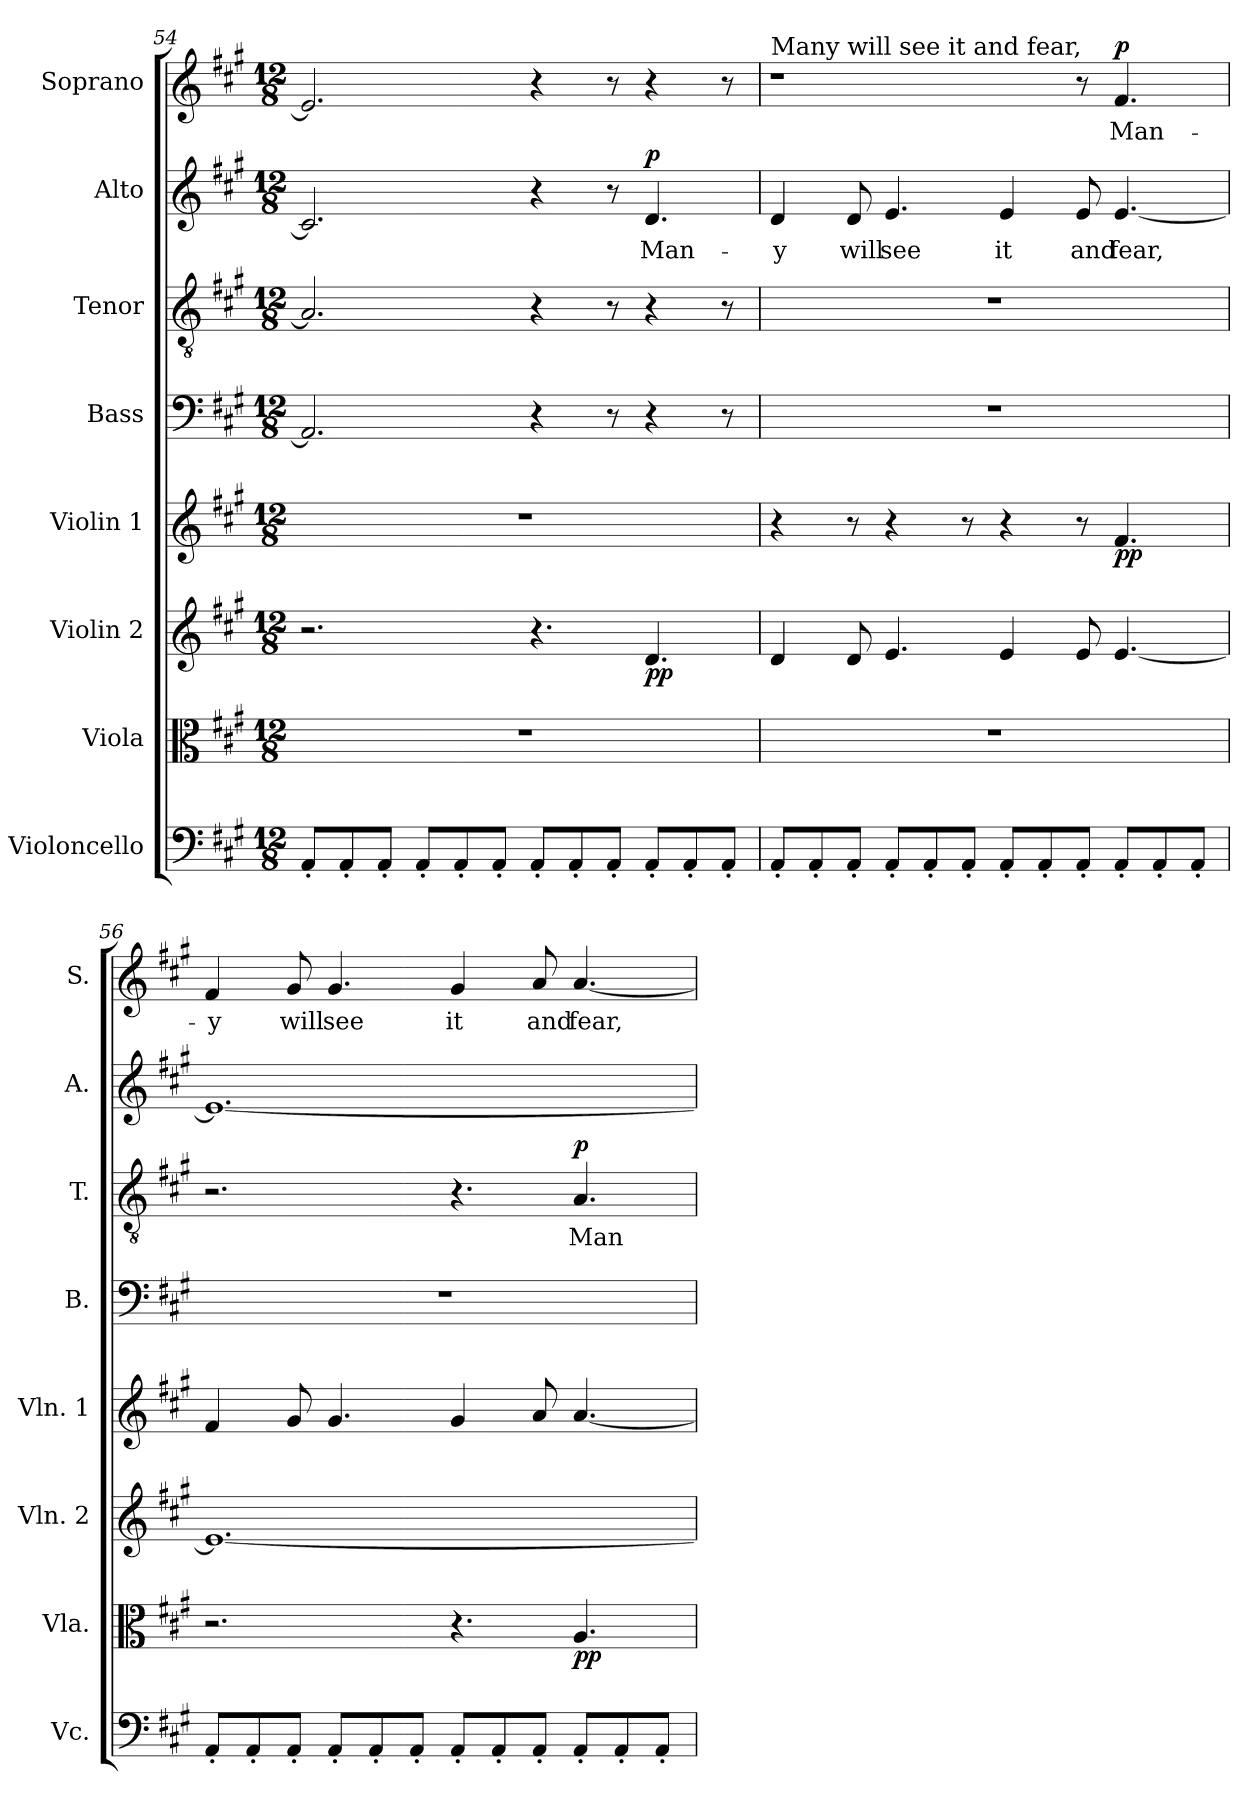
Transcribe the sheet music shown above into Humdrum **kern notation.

**kern	**kern	**dynam	**kern	**dynam	**kern	**dynam	**kern	**kern	**text	**dynam	**kern	**text	**dynam	**kern	**text	**dynam
*part8	*part7	*part7	*part6	*part6	*part5	*part5	*part4	*part3	*part3	*part3	*part2	*part2	*part2	*part1	*part1	*part1
*staff8	*staff7	*staff7	*staff6	*staff6	*staff5	*staff5	*staff4	*staff3	*staff3	*staff3	*staff2	*staff2	*staff2	*staff1	*staff1	*staff1
*I"Violoncello	*I"Viola	*	*I"Violin 2	*	*I"Violin 1	*	*I"Bass	*I"Tenor	*	*	*I"Alto	*	*	*I"Soprano	*	*
*I'Vc.	*I'Vla.	*	*I'Vln. 2	*	*I'Vln. 1	*	*I'B.	*I'T.	*	*	*I'A.	*	*	*I'S.	*	*
*clefF4	*clefC3	*	*clefG2	*	*clefG2	*	*clefF4	*clefGv2	*	*	*clefG2	*	*	*clefG2	*	*
*k[f#c#g#]	*k[f#c#g#]	*	*k[f#c#g#]	*	*k[f#c#g#]	*	*k[f#c#g#]	*k[f#c#g#]	*	*	*k[f#c#g#]	*	*	*k[f#c#g#]	*	*
*M12/8	*M12/8	*	*M12/8	*	*M12/8	*	*M12/8	*M12/8	*	*	*M12/8	*	*	*M12/8	*	*
=54	=54	=54	=54	=54	=54	=54	=54	=54	=54	=54	=54	=54	=54	=54	=54	=54
8AA'/L	1.r	.	2.r	.	1.r	.	2.AA/]	2.A/]	.	.	2.c#/]	.	.	2.e/]	.	.
8AA'/	.	.	.	.	.	.	.	.	.	.	.	.	.	.	.	.
8AA'/J	.	.	.	.	.	.	.	.	.	.	.	.	.	.	.	.
8AA'/L	.	.	.	.	.	.	.	.	.	.	.	.	.	.	.	.
8AA'/	.	.	.	.	.	.	.	.	.	.	.	.	.	.	.	.
8AA'/J	.	.	.	.	.	.	.	.	.	.	.	.	.	.	.	.
8AA'/L	.	.	4.r	.	.	.	4r	4r	.	.	4r	.	.	4r	.	.
8AA'/	.	.	.	.	.	.	.	.	.	.	.	.	.	.	.	.
8AA'/J	.	.	.	.	.	.	8r	8r	.	.	8r	.	.	8r	.	.
!	!	!	!	!LO:DY:b	!	!	!	!	!	!	!	!	!LO:DY:b	!	!	!
8AA'/L	.	.	4.d/	pp	.	.	4r	4r	.	.	4.d/	Man-	p	4r	.	.
8AA'/	.	.	.	.	.	.	.	.	.	.	.	.	.	.	.	.
8AA'/J	.	.	.	.	.	.	8r	8r	.	.	.	.	.	8r	.	.
!!LO:PB:g=z
=55	=55	=55	=55	=55	=55	=55	=55	=55	=55	=55	=55	=55	=55	=55	=55	=55
!	!	!	!	!	!	!	!	!	!	!	!	!	!	!LO:TX:a:t=Many will see it and fear,	!	!
8AA'/L	1.r	.	4d/	.	4r	.	1.r	1.r	.	.	4d/	-y	.	1r	.	.
8AA'/	.	.	.	.	.	.	.	.	.	.	.	.	.	.	.	.
8AA'/J	.	.	8d/	.	8r	.	.	.	.	.	8d/	will	.	.	.	.
8AA'/L	.	.	4.e/	.	4r	.	.	.	.	.	4.e/	see	.	.	.	.
8AA'/	.	.	.	.	.	.	.	.	.	.	.	.	.	.	.	.
8AA'/J	.	.	.	.	8r	.	.	.	.	.	.	.	.	.	.	.
8AA'/L	.	.	4e/	.	4r	.	.	.	.	.	4e/	it	.	.	.	.
8AA'/	.	.	.	.	.	.	.	.	.	.	.	.	.	.	.	.
8AA'/J	.	.	8e/	.	8r	.	.	.	.	.	8e/	and	.	8r	.	.
!	!	!	!	!	!	!LO:DY:b	!	!	!	!	!	!	!	!	!	!LO:DY:b
8AA'/L	.	.	[4.e/	.	4.f#/	pp	.	.	.	.	[4.e/	fear,	.	4.f#/	Man-	p
8AA'/	.	.	.	.	.	.	.	.	.	.	.	.	.	.	.	.
8AA'/J	.	.	.	.	.	.	.	.	.	.	.	.	.	.	.	.
=56	=56	=56	=56	=56	=56	=56	=56	=56	=56	=56	=56	=56	=56	=56	=56	=56
8AA'/L	2.r	.	1.e_	.	4f#/	.	1.r	2.r	.	.	1.e_	.	.	4f#/	-y	.
8AA'/	.	.	.	.	.	.	.	.	.	.	.	.	.	.	.	.
8AA'/J	.	.	.	.	8g#/	.	.	.	.	.	.	.	.	8g#/	will	.
8AA'/L	.	.	.	.	4.g#/	.	.	.	.	.	.	.	.	4.g#/	see	.
8AA'/	.	.	.	.	.	.	.	.	.	.	.	.	.	.	.	.
8AA'/J	.	.	.	.	.	.	.	.	.	.	.	.	.	.	.	.
8AA'/L	4.r	.	.	.	4g#/	.	.	4.r	.	.	.	.	.	4g#/	it	.
8AA'/	.	.	.	.	.	.	.	.	.	.	.	.	.	.	.	.
8AA'/J	.	.	.	.	8a/	.	.	.	.	.	.	.	.	8a/	and	.
!	!	!LO:DY:b	!	!	!	!	!	!	!	!LO:DY:b	!	!	!	!	!	!
8AA'/L	4.A/	pp	.	.	[4.a/	.	.	4.A/	Man-	p	.	.	.	[4.a/	fear,	.
8AA'/	.	.	.	.	.	.	.	.	.	.	.	.	.	.	.	.
8AA'/J	.	.	.	.	.	.	.	.	.	.	.	.	.	.	.	.
=	=	=	=	=	=	=	=	=	=	=	=	=	=	=	=	=
*-	*-	*-	*-	*-	*-	*-	*-	*-	*-	*-	*-	*-	*-	*-	*-	*-
